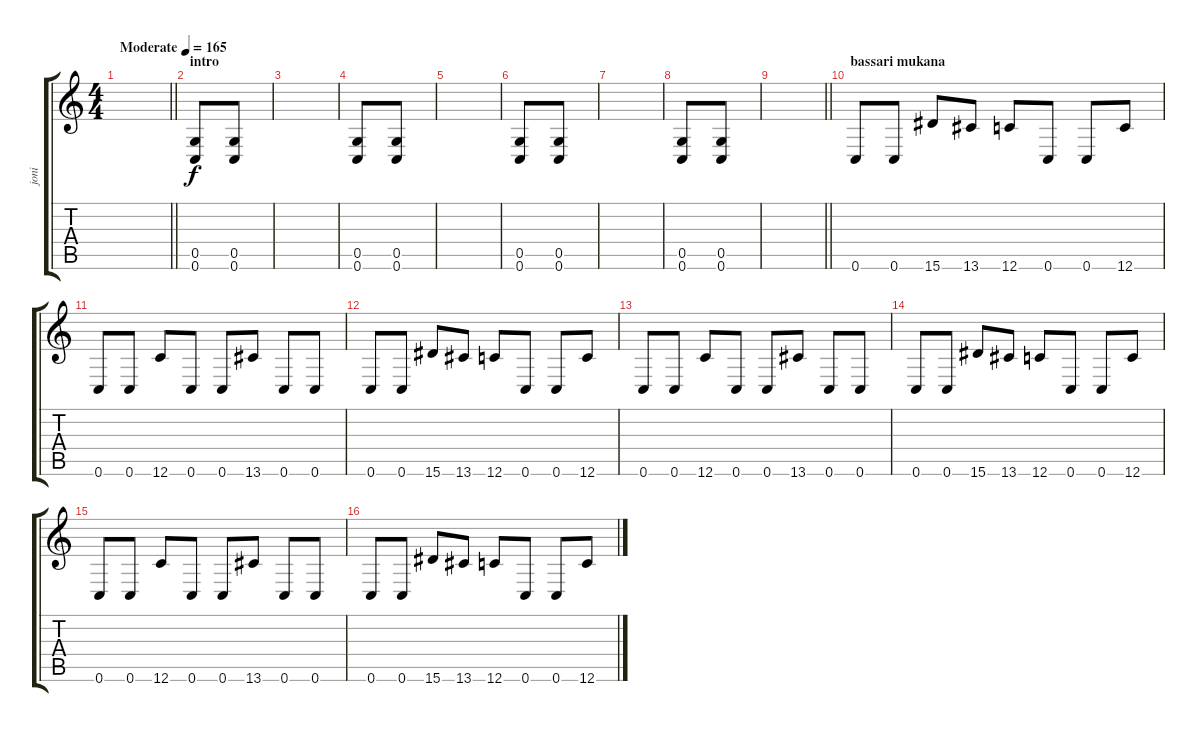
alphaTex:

\track ("joni" "joni") {instrument distortionguitar}
\staff {score tabs}
\tuning (D4 A3 F3 C3 G2 C2) {hide}
\ts (4 4)
\tempo (165 "Moderate")
\clef g2
\barLineRight lightlight
\ks c
|
\section ("" "intro")
(0.5 0.6).8 (0.5 0.6).8 |
|
(0.5 0.6).8 (0.5 0.6).8 |
|
(0.5 0.6).8 (0.5 0.6).8 |
|
(0.5 0.6).8 (0.5 0.6).8 |
\barLineRight lightlight
|
\section ("" "bassari mukana")
0.6.8 0.6.8 15.6.8 13.6.8 12.6.8 0.6.8 0.6.8 12.6.8 |
0.6.8 0.6.8 12.6.8 0.6.8 0.6.8 13.6.8 0.6.8 0.6.8 |
0.6.8 0.6.8 15.6.8 13.6.8 12.6.8 0.6.8 0.6.8 12.6.8 |
0.6.8 0.6.8 12.6.8 0.6.8 0.6.8 13.6.8 0.6.8 0.6.8 |
0.6.8 0.6.8 15.6.8 13.6.8 12.6.8 0.6.8 0.6.8 12.6.8 |
0.6.8 0.6.8 12.6.8 0.6.8 0.6.8 13.6.8 0.6.8 0.6.8 |
0.6.8 0.6.8 15.6.8 13.6.8 12.6.8 0.6.8 0.6.8 12.6.8
